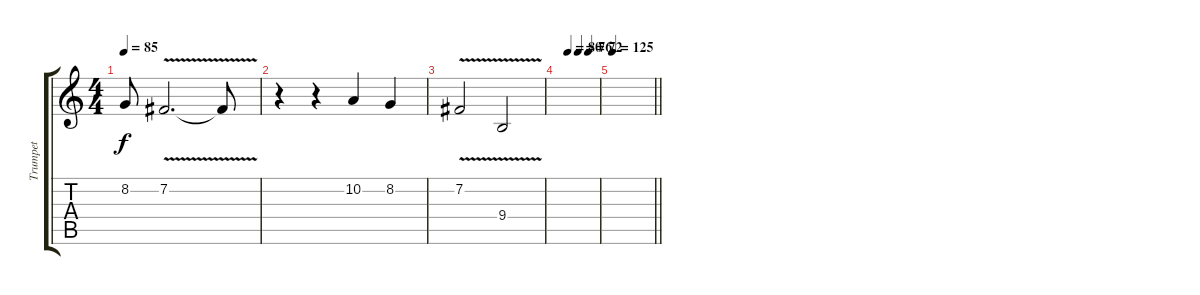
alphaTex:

\track ("Trumpet" "Trumpet") {instrument englishhorn}
\staff {score tabs}
\tuning (E4 B3 G3 D3 A2 E2) {hide}
\ts (4 4)
\tempo 85
\clef g2
\ks c
8.2.8{dy f} 7.2{v}.2{d} 7.2{t}.8 |
r.4 r.4 10.2.4 8.2.4 |
7.2{v}.2 9.4{v}.2 |
\tempo (80 0.25)
\tempo (76 0.5)
\tempo (72 0.75)
|
\tempo 125
\barLineRight lightlight
